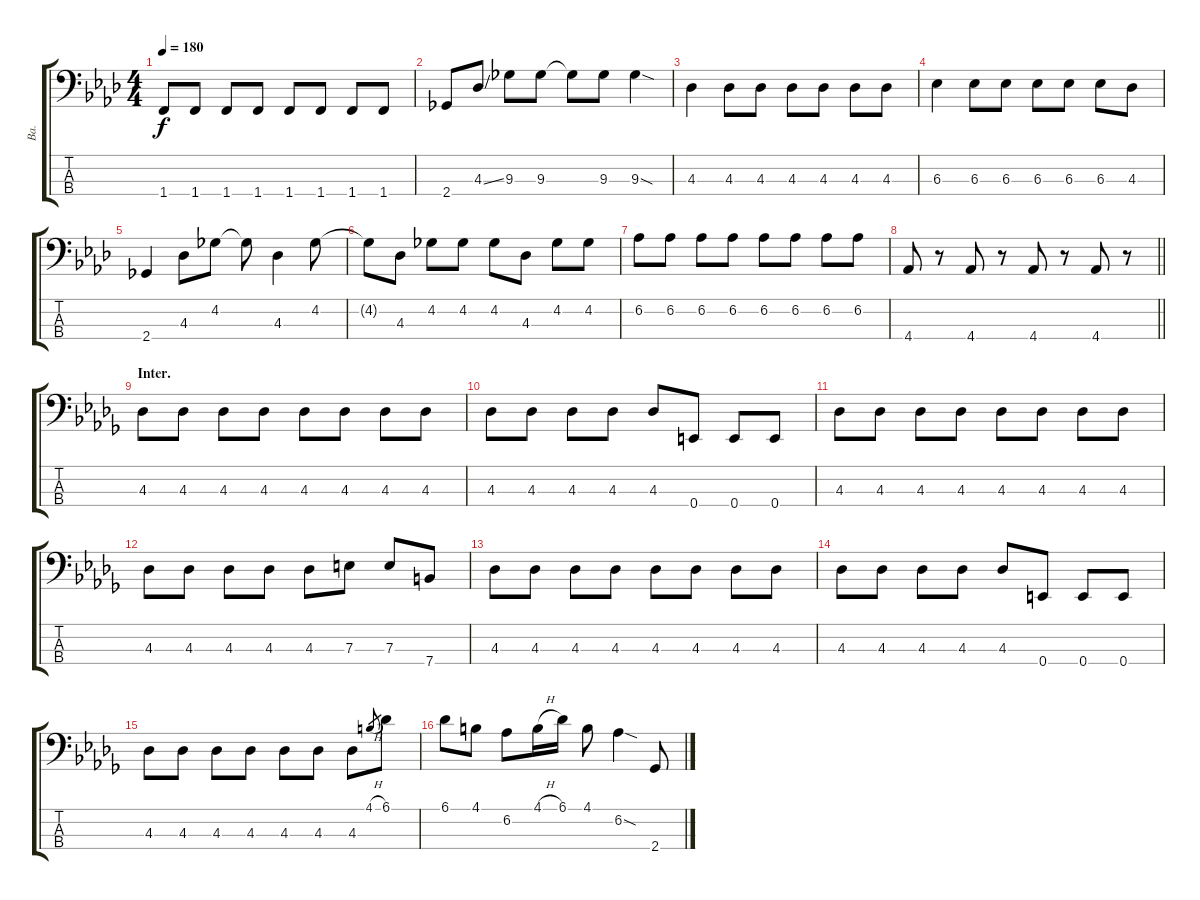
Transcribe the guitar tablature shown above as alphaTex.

\track ("Ba." "Ba.") {instrument electricbassfinger}
\staff {score tabs}
\tuning (G2 D2 A1 E1) {hide}
\ts (4 4)
\tempo 180
\clef f4
\ks ab
1.4.8{dy f} 1.4.8 1.4.8 1.4.8 1.4.8 1.4.8 1.4.8 1.4.8 |
2.4.8 4.3{ss}.8 9.3.8 9.3.8 9.3{t}.8 9.3.8 9.3{sod}.4 |
4.3.4 4.3.8 4.3.8 4.3.8 4.3.8 4.3.8 4.3.8 |
6.3.4 6.3.8 6.3.8 6.3.8 6.3.8 6.3.8 4.3.8 |
2.4.4 4.3.8 4.2.8 4.2{t}.8 4.3.4 4.2.8 |
4.2{t}.8 4.3.8 4.2.8 4.2.8 4.2.8 4.3.8 4.2.8 4.2.8 |
6.2.8 6.2.8 6.2.8 6.2.8 6.2.8 6.2.8 6.2.8 6.2.8 |
\barLineRight lightlight
4.4.8 r.8 4.4.8 r.8 4.4.8 r.8 4.4.8 r.8 |
\section ("" "Inter.")
\ks db
4.3.8 4.3.8 4.3.8 4.3.8 4.3.8 4.3.8 4.3.8 4.3.8 |
4.3.8 4.3.8 4.3.8 4.3.8 4.3.8 0.4.8 0.4.8 0.4.8 |
4.3.8 4.3.8 4.3.8 4.3.8 4.3.8 4.3.8 4.3.8 4.3.8 |
4.3.8 4.3.8 4.3.8 4.3.8 4.3.8 7.3.8 7.3.8 7.4.8 |
4.3.8 4.3.8 4.3.8 4.3.8 4.3.8 4.3.8 4.3.8 4.3.8 |
4.3.8 4.3.8 4.3.8 4.3.8 4.3.8 0.4.8 0.4.8 0.4.8 |
4.3.8 4.3.8 4.3.8 4.3.8 4.3.8 4.3.8 4.3.8 4.1{h}.8{gr} 6.1.8 |
6.1.8 4.1.8 6.2.8 4.1{h}.16 6.1.16 4.1.8 6.2{sod}.4 2.4.8
